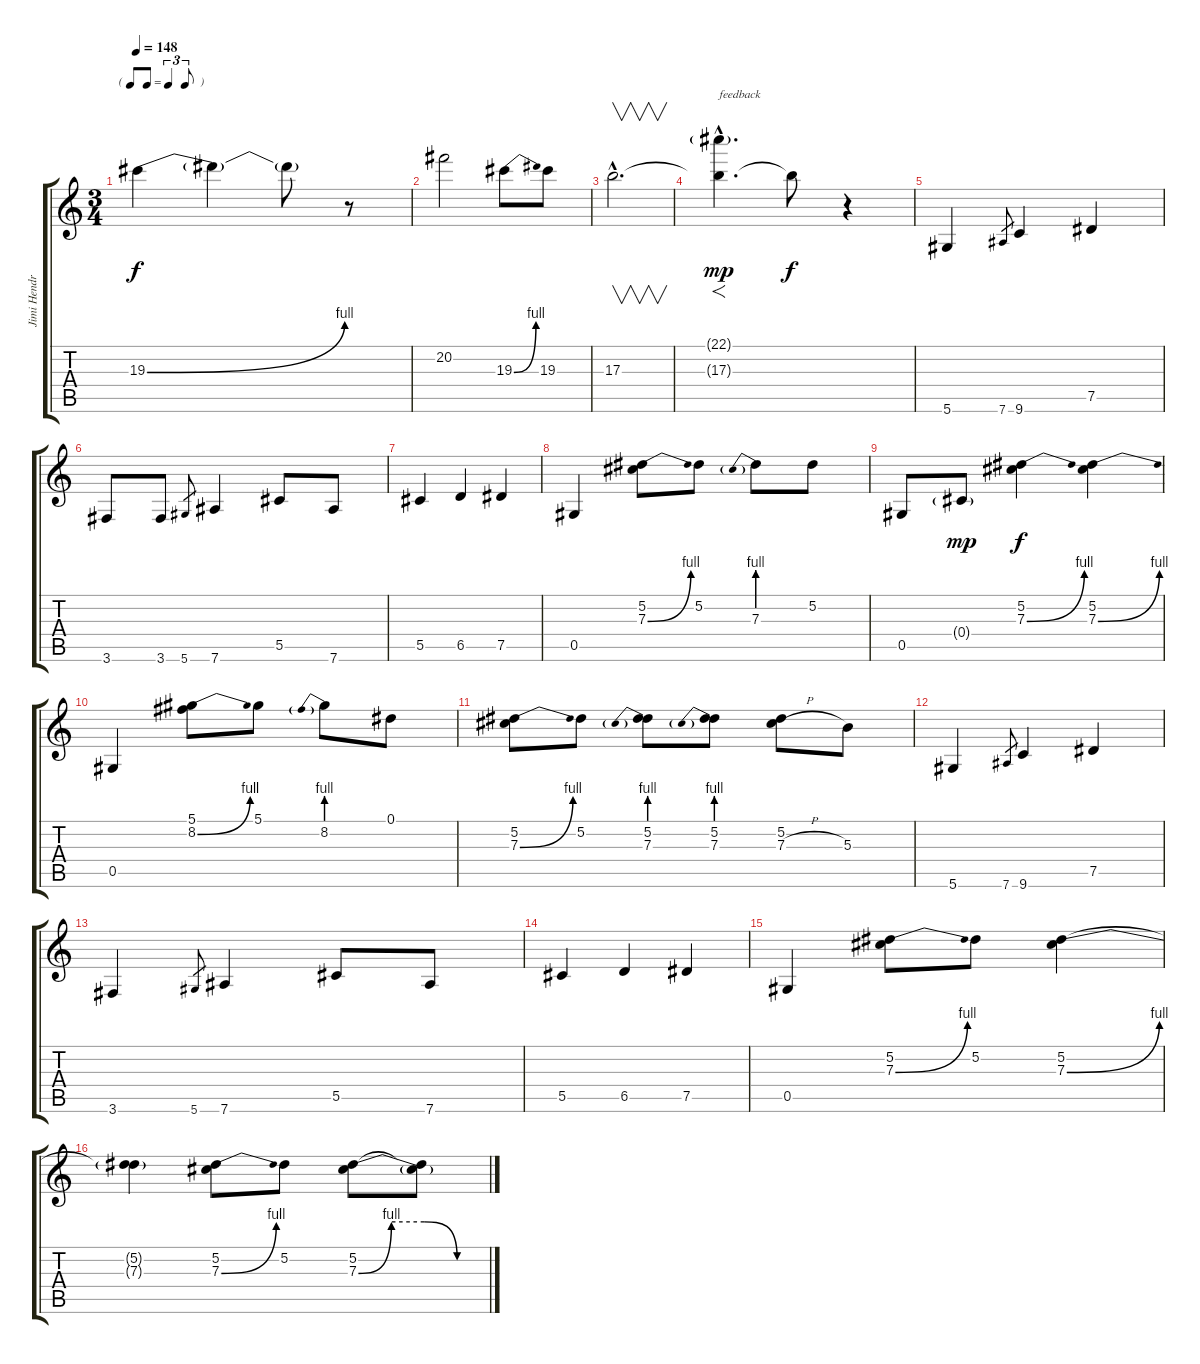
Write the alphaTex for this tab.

\track ("Jimi Hendrix" "Jimi Hendr") {instrument overdrivenguitar}
\staff {score tabs}
\tuning (Eb4 Bb3 Gb3 Db3 Ab2 Eb2) {hide}
\ts (3 4)
\tf triplet8th
\tempo 148
\clef g2
\ks c
19.3{be (bend 0 0 60 4)}.4{dy f} 19.3{t}.4 19.3{t}.8 r.8 |
20.2.2 19.3{be (bend 0 0 60 4)}.8 19.3.8 |
17.3{hac}.2{v d} |
(22.1{g hac} 17.3{hac t}).4{f d txt "feedback" dy mp} 17.3{t}.8{dy f} r.4 |
5.6.4 7.6.8{gr} 9.6.4 7.5.4 |
3.6.8 3.6.8 5.6.8{gr} 7.6.4 5.5.8 7.6.8 |
5.5.4 6.5.4 7.5.4 |
0.5.4 (5.2 7.3{be (bend 0 0 60 4)}).8 5.2.8 7.3{be (prebend 0 4 60 4)}.8 5.2.8 |
0.5.8 0.4{g}.8{dy mp} (5.2 7.3{be (bend 0 0 60 4)}).4{dy f} (5.2 7.3{be (bend 0 0 60 4)}).4 |
0.5.4 (5.1 8.2{be (bend 0 0 60 4)}).8 5.1.8 8.2{be (prebend 0 4 60 4)}.8 0.1.8 |
(5.2 7.3{be (bend 0 0 60 4)}).8 5.2.8 (5.2 7.3{be (prebend 0 4 60 4)}).8 (5.2 7.3{be (prebend 0 4 60 4)}).8 (5.2 7.3{h}).8 5.3.8 |
5.6.4 7.6.8{gr} 9.6.4 7.5.4 |
3.6.4 5.6.8{gr} 7.6.4 5.5.8 7.6.8 |
5.5.4 6.5.4 7.5.4 |
0.5.4 (5.2 7.3{be (bend 0 0 60 4)}).8 5.2.8 (5.2 7.3{be (bend 0 0 60 4)}).4 |
(5.2{t} 7.3{t}).4 (5.2 7.3{be (bend 0 0 60 4)}).8 5.2.8 (5.2 7.3{be (custom 0 0 15 4 30 4 45 0 60 0)}).8 (5.2{t} 7.3{t}).8
